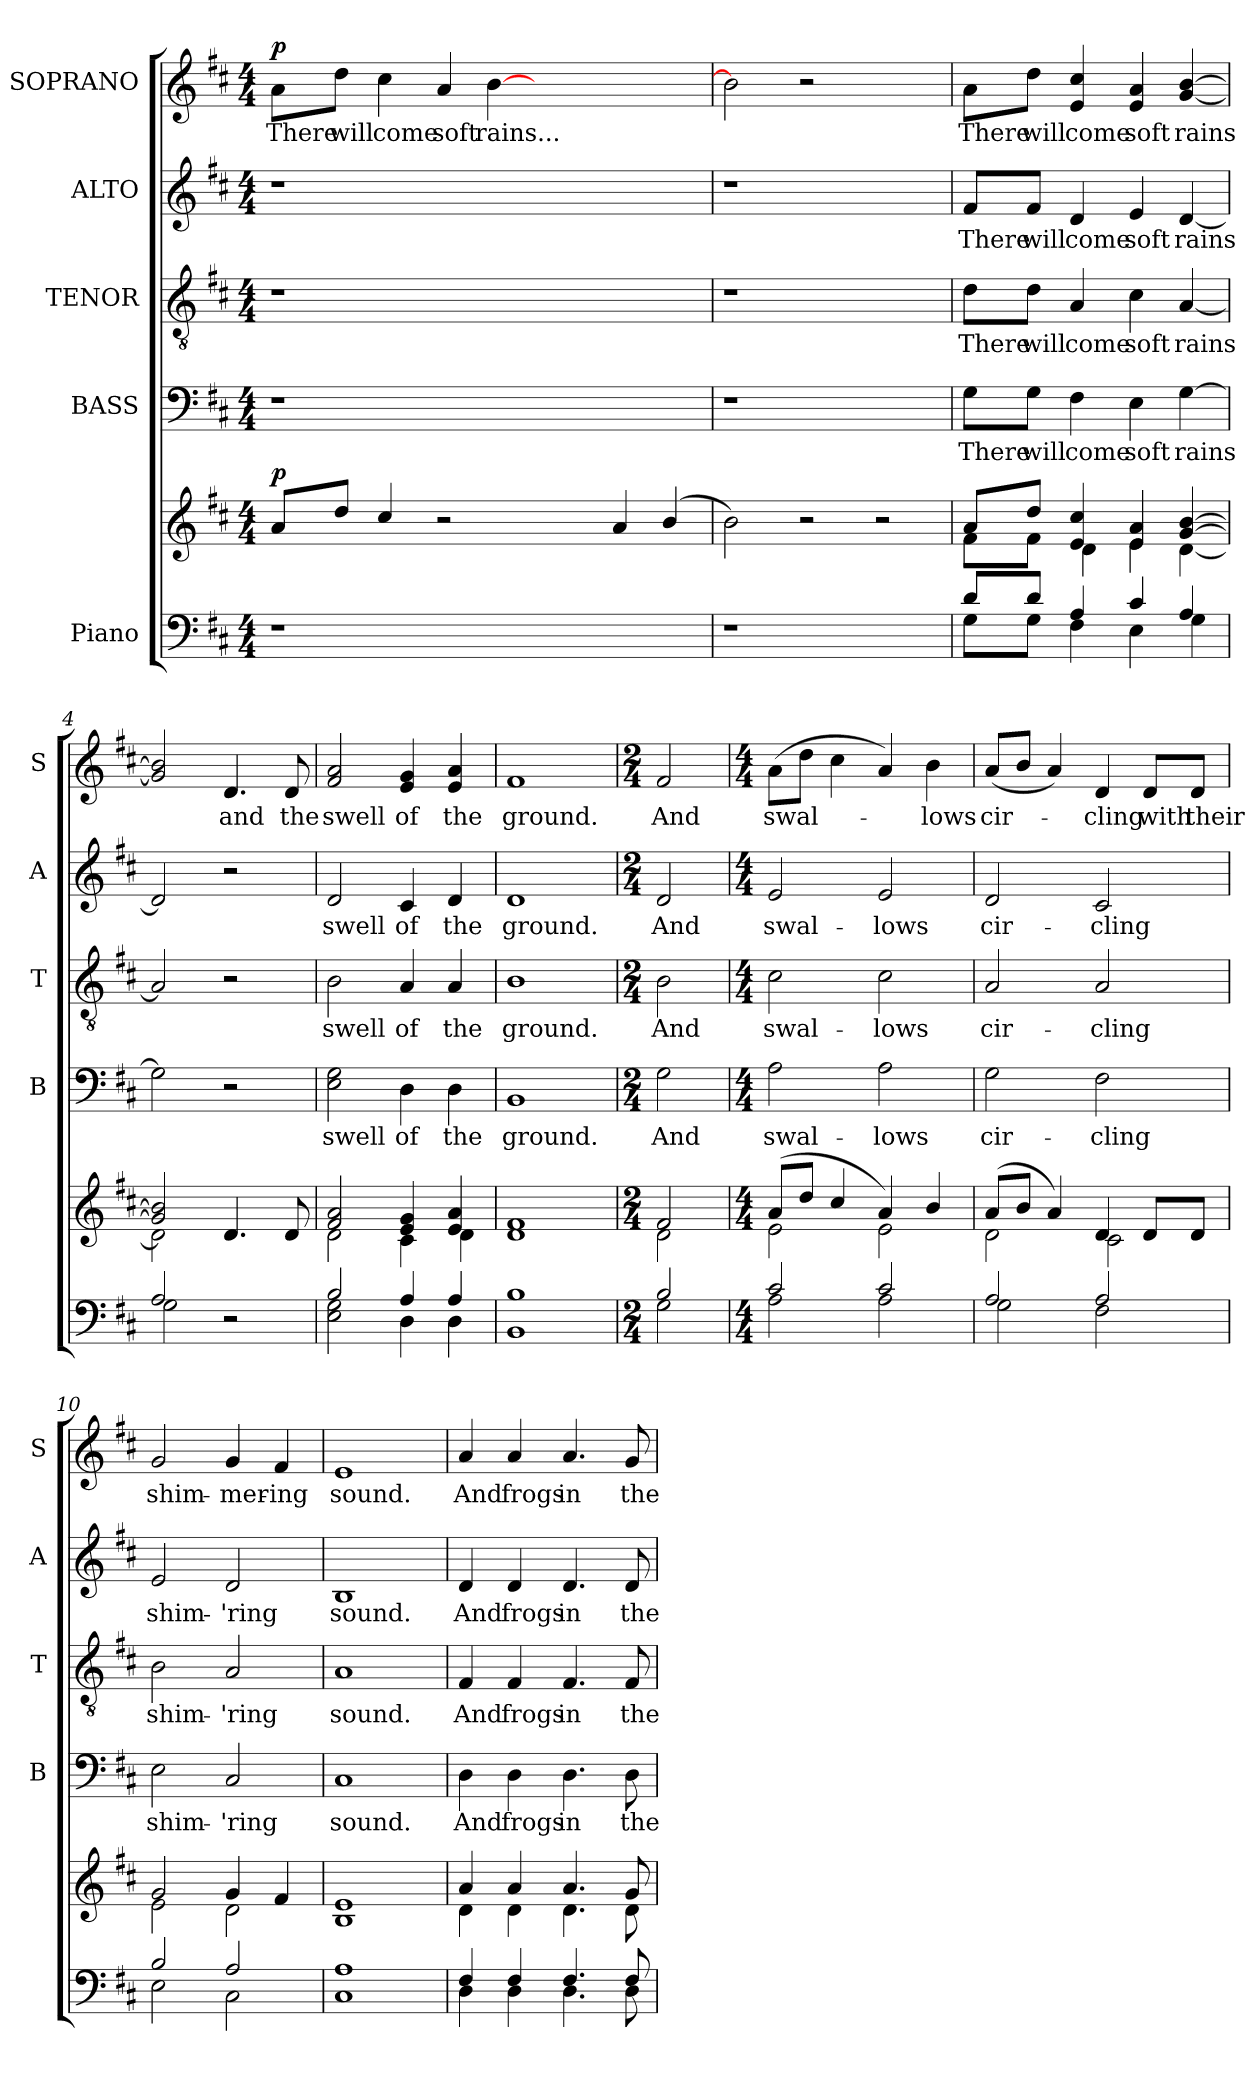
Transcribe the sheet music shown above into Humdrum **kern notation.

**kern	**kern	**dynam	**kern	**text	**kern	**text	**kern	**text	**kern	**text	**dynam
*part5	*part5	*part5	*part4	*part4	*part3	*part3	*part2	*part2	*part1	*part1	*part1
*staff6	*staff5	*staff5/6	*staff4	*staff4	*staff3	*staff3	*staff2	*staff2	*staff1	*staff1	*staff1
*I"Piano	*	*	*I"BASS	*	*I"TENOR	*	*I"ALTO	*	*I"SOPRANO	*	*
*	*	*	*I'B	*	*I'T	*	*I'A	*	*I'S	*	*
!!LO:PB:g=z
*stria5	*stria5	*	*stria5	*	*stria5	*	*stria5	*	*stria5	*	*
*clefF4	*clefG2	*	*clefF4	*	*clefGv2	*	*clefG2	*	*clefG2	*	*
*k[f#c#]	*k[f#c#]	*	*k[f#c#]	*	*k[f#c#]	*	*k[f#c#]	*	*k[f#c#]	*	*
*D:	*D:	*	*D:	*	*D:	*	*D:	*	*D:	*	*
*M4/4	*M4/4	*	*M4/4	*	*M4/4	*	*M4/4	*	*M4/4	*	*
=1	=1	=1	=1	=1	=1	=1	=1	=1	=1	=1	=1
!	!	!LO:DY:a	!	!	!	!	!	!	!	!LO:LY:b:cj	!LO:DY:a
1r	8a>/L	p	1r	.	1r	.	1r	.	8a\L	There	p
!	!	!	!	!	!	!	!	!	!	!LO:LY:b:cj	!
.	8dd/J	.	.	.	.	.	.	.	8dd\J	will	.
!	!	!	!	!	!	!	!	!	!	!LO:LY:b:cj	!
.	4cc#/	.	.	.	.	.	.	.	4cc#\	come	.
!	!	!	!	!	!	!	!	!	!	!LO:LY:b:cj	!
.	2r	.	.	.	.	.	.	.	4a/	soft	.
!	!	!	!	!	!	!	!	!	!	!LO:LY:b	!
.	.	.	.	.	.	.	.	.	[>4b\	rains...	.
1ryy	2ryy	.	1ryy	.	1ryy	.	1ryy	.	1ryy	.	.
.	4a/	.	.	.	.	.	.	.	.	.	.
.	(>4b/	.	.	.	.	.	.	.	.	.	.
=2	=2	=2	=2	=2	=2	=2	=2	=2	=2	=2	=2
1r	2b\)	.	1r	.	1r	.	1r	.	2b\]	.	.
.	2r	.	.	.	.	.	.	.	2r	.	.
2ryy	2r	.	2ryy	.	2ryy	.	2ryy	.	2ryy	.	.
=3	=3	=3	=3	=3	=3	=3	=3	=3	=3	=3	=3
*^	*^	*	*	*	*	*	*	*	*	*	*
!	!	!	!	!	!	!LO:LY:b:cj	!	!LO:LY:b:cj	!	!LO:LY:b:cj	!	!LO:LY:b:cj	!
8d/L	8G\L	8a/L	8f#\L	.	8G\L	There	8d\L	There	8f#/L	There	8a\L	There	.
!	!	!	!	!	!	!LO:LY:b:cj	!	!LO:LY:b:cj	!	!LO:LY:b:cj	!	!LO:LY:b:cj	!
8d/J	8G\J	8dd/J	8f#\J	.	8G\J	will	8d\J	will	8f#/J	will	8dd\J	will	.
!	!	!	!	!	!	!LO:LY:b:cj	!	!LO:LY:b:cj	!	!LO:LY:b:cj	!	!LO:LY:b:cj	!
4A/	4F#\	4e/ 4cc#/	4d\	.	4F#\	come	4A/	come	4d/	come	4cc#/ 4e/	come	.
!	!	!	!	!	!	!LO:LY:b:cj	!	!LO:LY:b:cj	!	!LO:LY:b:cj	!	!LO:LY:b:cj	!
4c#/	4E\	4e/ 4a/	4e\	.	4E\	soft	4c#\	soft	4e/	soft	4a/ 4e/	soft	.
!	!	!	!	!	!	!LO:LY:b	!	!LO:LY:b	!	!LO:LY:b	!	!LO:LY:b	!
4A/	4G\	[>4g/ [>4b/	[<4d\	.	[>4G\	rains	[<4A/	rains	[<4d/	rains	[>4b/ [<4g/	rains	.
=4	=4	=4	=4	=4	=4	=4	=4	=4	=4	=4	=4	=4	=4
2A/	2G\	2g/] 2b/]	2d\]	.	2G\]	.	2A/]	.	2d/]	.	2b/] 2g/]	.	.
!	!	!	!	!	!	!	!	!	!	!	!	!LO:LY:b:cj	!
2r	2ryy	4.d/	2ryy	.	2r	.	2r	.	2r	.	4.d/	and	.
!	!	!	!	!	!	!	!	!	!	!	!	!LO:LY:b:cj	!
.	.	8d/	.	.	.	.	.	.	.	.	8d/	the	.
=5	=5	=5	=5	=5	=5	=5	=5	=5	=5	=5	=5	=5	=5
!	!	!	!	!	!	!LO:LY:b:cj	!	!LO:LY:b:cj	!	!LO:LY:b:cj	!	!LO:LY:b:cj	!
2B/	2E\ 2G\	2a/ 2f#/	2d\	.	2G\ 2E\	swell	2B\	swell	2d/	swell	2a/ 2f#/	swell	.
!	!	!	!	!	!	!LO:LY:b:cj	!	!LO:LY:b:cj	!	!LO:LY:b:cj	!	!LO:LY:b:cj	!
4A/	4D\	4e/ 4g/	4c#\	.	4D\	of	4A/	of	4c#/	of	4g/ 4e/	of	.
!	!	!	!	!	!	!LO:LY:b:cj	!	!LO:LY:b:cj	!	!LO:LY:b:cj	!	!LO:LY:b:cj	!
4A/	4D\	4a/ 4e/	4d\	.	4D\	the	4A/	the	4d/	the	4a/ 4e/	the	.
!!LO:LB:g=z
=6	=6	=6	=6	=6	=6	=6	=6	=6	=6	=6	=6	=6	=6
!	!	!	!	!	!	!LO:LY:b:cj	!	!LO:LY:b:cj	!	!LO:LY:b:cj	!	!LO:LY:b:cj	!
*v	*v	*	*	*	*	*	*	*	*	*	*	*	*
*	*v	*v	*	*	*	*	*	*	*	*	*	*
1B 1BB	1d 1f#	.	1BB	ground.	1B	ground.	1d	ground.	1f#	ground.	.
=7	=7	=7	=7	=7	=7	=7	=7	=7	=7	=7	=7
*M2/4	*M2/4	*	*M2/4	*	*M2/4	*	*M2/4	*	*M2/4	*	*
*^	*^	*	*	*	*	*	*	*	*	*	*
!	!	!	!	!	!	!LO:LY:b:cj	!	!LO:LY:b:cj	!	!LO:LY:b:cj	!	!LO:LY:b:cj	!
2B/	2G\	2f#/	2d\	.	2G\	And	2B\	And	2d/	And	2f#/	And	.
=8	=8	=8	=8	=8	=8	=8	=8	=8	=8	=8	=8	=8	=8
*M4/4	*	*M4/4	*	*	*M4/4	*	*M4/4	*	*M4/4	*	*M4/4	*	*
!	!	!	!	!	!	!LO:LY:b:cj	!	!LO:LY:b:cj	!	!LO:LY:b:cj	!	!LO:LY:b:cj	!
2c#/	2A\	(>8a/L	2e\	.	2A\	swal-	2c#\	swal-	2e/	swal-	(>8a\L	swal-	.
.	.	8dd/J	.	.	.	.	.	.	.	.	8dd\J	.	.
.	.	4cc#/	.	.	.	.	.	.	.	.	4cc#\	.	.
!	!	!	!	!	!	!LO:LY:b:cj	!	!LO:LY:b:cj	!	!LO:LY:b:cj	!	!	!
2c#/	2A\	4a/)	2e\	.	2A\	-lows	2c#\	-lows	2e/	-lows	4a/)	.	.
!	!	!	!	!	!	!	!	!	!	!	!	!LO:LY:b:cj	!
.	.	4b/	.	.	.	.	.	.	.	.	4b\	-lows	.
=9	=9	=9	=9	=9	=9	=9	=9	=9	=9	=9	=9	=9	=9
!	!	!	!	!	!	!LO:LY:b:cj	!	!LO:LY:b:cj	!	!LO:LY:b:cj	!	!LO:LY:b:cj	!
2A/	2G\	(>8a/L	2d\	.	2G\	cir-	2A/	cir-	2d/	cir-	(<8a/L	cir-	.
.	.	8b/J	.	.	.	.	.	.	.	.	8b/J	.	.
.	.	4a/)	.	.	.	.	.	.	.	.	4a/)	.	.
!	!	!	!	!	!	!LO:LY:b:cj	!	!LO:LY:b:cj	!	!LO:LY:b:cj	!	!LO:LY:b:cj	!
2A/	2F#\	4d/	2c#\	.	2F#\	-cling	2A/	-cling	2c#/	-cling	4d/	-cling	.
!	!	!	!	!	!	!	!	!	!	!	!	!LO:LY:b:cj	!
.	.	8d/L	.	.	.	.	.	.	.	.	8d/L	with	.
!	!	!	!	!	!	!	!	!	!	!	!	!LO:LY:b:cj	!
.	.	8d/J	.	.	.	.	.	.	.	.	8d/J	their	.
=10	=10	=10	=10	=10	=10	=10	=10	=10	=10	=10	=10	=10	=10
!	!	!	!	!	!	!LO:LY:b:cj	!	!LO:LY:b:cj	!	!LO:LY:b:cj	!	!LO:LY:b:cj	!
2B/	2E\	2g/	2e\	.	2E\	shim-	2B\	shim-	2e/	shim-	2g/	shim-	.
!	!	!	!	!	!	!LO:LY:b:cj	!	!LO:LY:b:cj	!	!LO:LY:b:cj	!	!LO:LY:b:cj	!
2A/	2C#\	4g/	2d\	.	2C#/	-'ring	2A/	-'ring	2d/	-'ring	4g/	-mer-	.
!	!	!	!	!	!	!	!	!	!	!	!	!LO:LY:b:cj	!
.	.	4f#/	.	.	.	.	.	.	.	.	4f#/	-ing	.
*v	*v	*	*	*	*	*	*	*	*	*	*	*	*
*	*v	*v	*	*	*	*	*	*	*	*	*	*
!!LO:PB:g=z
=11	=11	=11	=11	=11	=11	=11	=11	=11	=11	=11	=11
!	!	!	!	!LO:LY:b:cj	!	!LO:LY:b:cj	!	!LO:LY:b:cj	!	!LO:LY:b:cj	!
1A 1C#	1B 1e	.	1C#	sound.	1A	sound.	1B	sound.	1e	sound.	.
=12	=12	=12	=12	=12	=12	=12	=12	=12	=12	=12	=12
*^	*^	*	*	*	*	*	*	*	*	*	*
!	!	!	!	!	!	!LO:LY:b:cj	!	!LO:LY:b:cj	!	!LO:LY:b:cj	!	!LO:LY:b:cj	!
4F#/	4D\	4a/	4d\	.	4D\	And	4F#/	And	4d/	And	4a/	And	.
!	!	!	!	!	!	!LO:LY:b:cj	!	!LO:LY:b:cj	!	!LO:LY:b:cj	!	!LO:LY:b:cj	!
4F#/	4D\	4a/	4d\	.	4D\	frogs	4F#/	frogs	4d/	frogs	4a/	frogs	.
!	!	!	!	!	!	!LO:LY:b:cj	!	!LO:LY:b:cj	!	!LO:LY:b:cj	!	!LO:LY:b:cj	!
4.F#/	4.D\	4.a/	4.d\	.	4.D\	in	4.F#/	in	4.d/	in	4.a/	in	.
!	!	!	!	!	!	!LO:LY:b:cj	!	!LO:LY:b:cj	!	!LO:LY:b:cj	!	!LO:LY:b:cj	!
8F#/	8D\	8g/	8d\	.	8D\	the	8F#/	the	8d/	the	8g/	the	.
*v	*v	*	*	*	*	*	*	*	*	*	*	*	*
*	*v	*v	*	*	*	*	*	*	*	*	*	*
=	=	=	=	=	=	=	=	=	=	=	=
*-	*-	*-	*-	*-	*-	*-	*-	*-	*-	*-	*-
